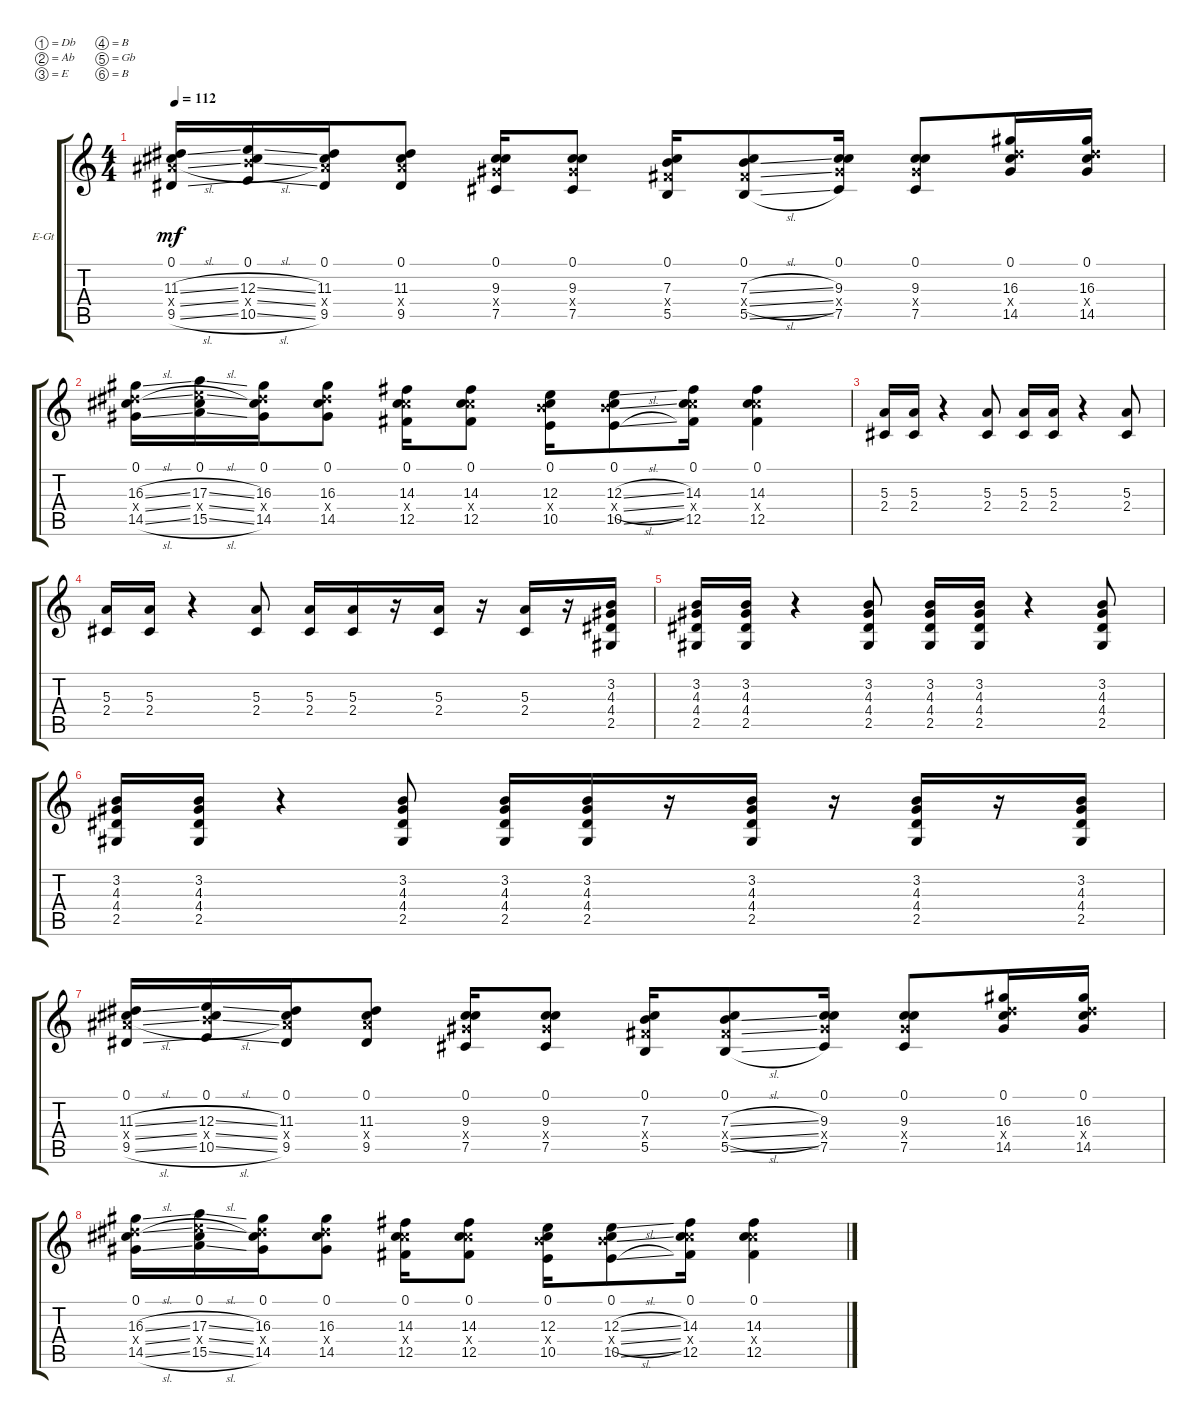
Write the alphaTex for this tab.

\defaultSystemsLayout 4
\bracketExtendMode groupsimilarinstruments
\firstSystemTrackNameOrientation horizontal
\otherSystemsTrackNameOrientation horizontal
\track ("Серж" "E-Gt") {instrument overdrivenguitar}
\staff {score tabs}
\tuning (Db4 Ab3 E3 B2 Gb2 B1)
\ts (4 4)
\tempo 112
\clef g2
\ks c
(9.5{sl} 11.3{sl} 0.1 11.4{sl x}).16{dy mf} (10.5{sl} 12.3{sl} 0.1 12.4{sl x}).16 (9.5 11.3 11.4{x} 0.1).16 (9.5 11.4{x} 11.3 0.1).8 (7.5 9.4{x} 9.3 0.1).16 (9.3 9.4{x} 7.5 0.1).8 (5.5 7.4{x} 7.3 0.1).16 (7.3{sl} 7.4{sl x} 5.5{sl} 0.1).8 (7.5 9.4{x} 9.3 0.1).16 (9.3 9.4{x} 7.5 0.1).8 (14.5 16.3 0.1 16.4{x}).16 (14.5 16.3 0.1 16.4{x}).16 |
(14.5{sl} 16.3{sl} 0.1 16.4{sl x}).16 (15.5{sl} 17.3{sl} 0.1 17.4{sl x}).16 (14.5 16.3 16.4{x} 0.1).16 (14.5 16.4{x} 16.3 0.1).8 (12.5 14.4{x} 14.3 0.1).16 (14.3 14.4{x} 12.5 0.1).8 (10.5 12.4{x} 12.3 0.1).16 (12.3{sl} 12.4{sl x} 10.5{sl} 0.1).8 (12.5 14.4{x} 14.3 0.1).16 (14.3 14.4{x} 12.5 0.1).4 |
(2.4 5.3).16 (5.3 2.4).16 r.4 (2.4 5.3).8 (5.3 2.4).16 (5.3 2.4).16 r.4 (2.4 5.3).8 |
(2.4 5.3).16 (5.3 2.4).16 r.4 (2.4 5.3).8 (5.3 2.4).16 (5.3 2.4).16 r.16 (2.4 5.3).16 r.16 (5.3 2.4).16 r.16 (2.5 4.4 4.3 3.2).16 |
(2.5 4.4 4.3 3.2).16 (2.5 4.4 4.3 3.2).16 r.4 (2.5 4.4 4.3 3.2).8 (2.5 4.4 4.3 3.2).16 (2.5 4.4 4.3 3.2).16 r.4 (2.5 4.4 4.3 3.2).8 |
(2.5 4.4 4.3 3.2).16 (2.5 4.4 4.3 3.2).16 r.4 (4.4 4.3 2.5 3.2).8 (4.3 4.4 2.5 3.2).16 (4.3 4.4 2.5 3.2).16 r.16 (4.4 4.3 2.5 3.2).16 r.16 (4.3 4.4 2.5 3.2).16 r.16 (2.5 4.4 4.3 3.2).16 |
(9.5{sl} 11.3{sl} 0.1 11.4{sl x}).16 (10.5{sl} 12.3{sl} 0.1 12.4{sl x}).16 (9.5 11.3 11.4{x} 0.1).16 (9.5 11.4{x} 11.3 0.1).8 (7.5 9.4{x} 9.3 0.1).16 (9.3 9.4{x} 7.5 0.1).8 (5.5 7.4{x} 7.3 0.1).16 (7.3{sl} 7.4{sl x} 5.5{sl} 0.1).8 (7.5 9.4{x} 9.3 0.1).16 (9.3 9.4{x} 7.5 0.1).8 (14.5 16.3 0.1 16.4{x}).16 (14.5 16.3 0.1 16.4{x}).16 |
(14.5{sl} 16.3{sl} 0.1 16.4{sl x}).16 (15.5{sl} 17.3{sl} 0.1 17.4{sl x}).16 (14.5 16.3 16.4{x} 0.1).16 (14.5 16.4{x} 16.3 0.1).8 (12.5 14.4{x} 14.3 0.1).16 (14.3 14.4{x} 12.5 0.1).8 (10.5 12.4{x} 12.3 0.1).16 (12.3{sl} 12.4{sl x} 10.5{sl} 0.1).8 (12.5 14.4{x} 14.3 0.1).16 (14.3 14.4{x} 12.5 0.1).4
